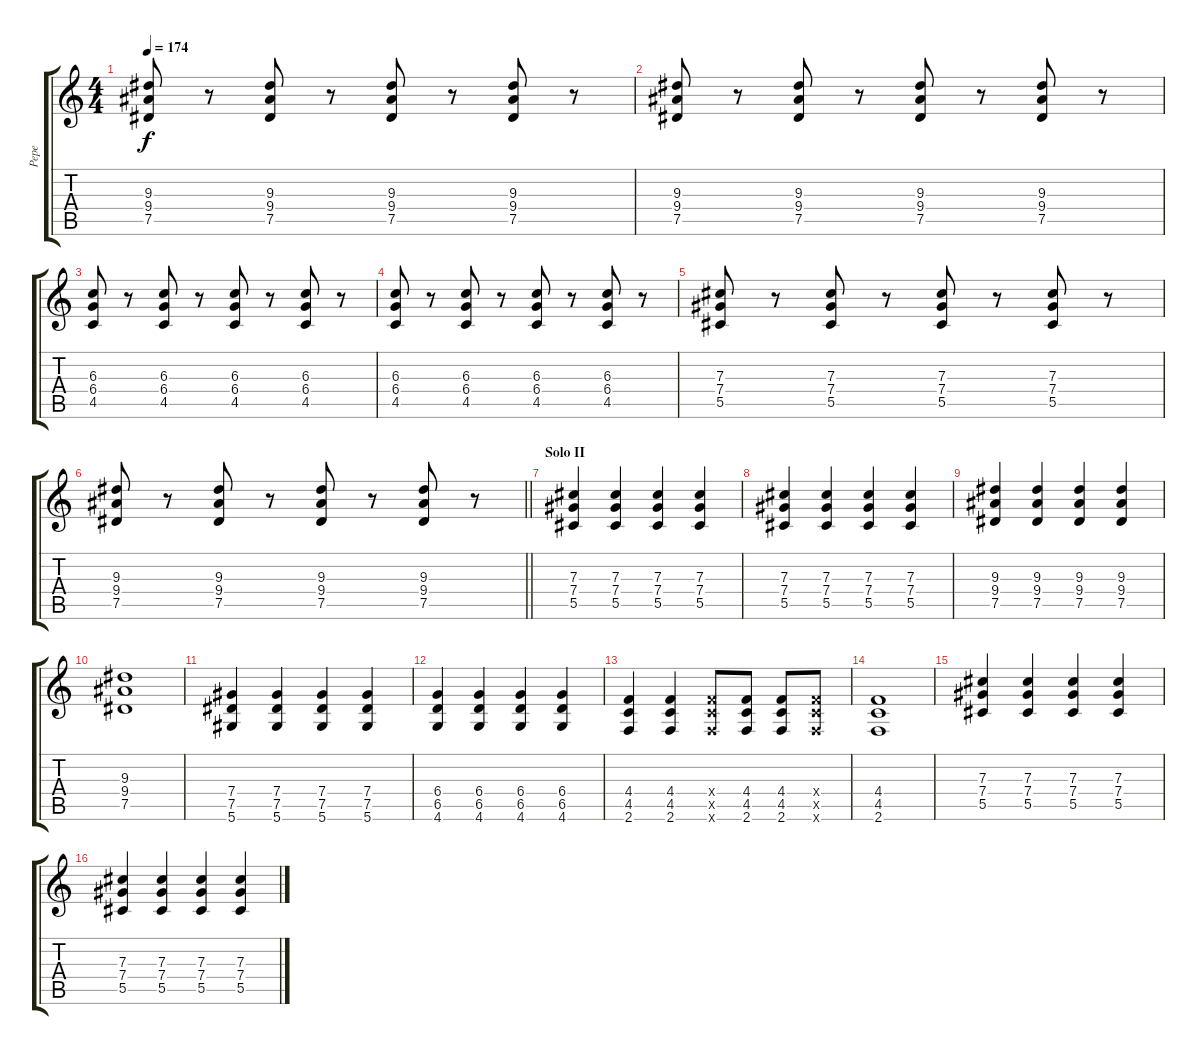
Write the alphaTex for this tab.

\track ("Pepe" "Pepe") {instrument distortionguitar}
\staff {score tabs}
\tuning (Eb4 Bb3 Gb3 Db3 Ab2 Eb2) {hide}
\ts (4 4)
\tempo 174
\clef g2
\ks c
(9.3 9.4 7.5).8{dy f} r.8 (9.3 9.4 7.5).8 r.8 (9.3 9.4 7.5).8 r.8 (9.3 9.4 7.5).8 r.8 |
(9.3 9.4 7.5).8 r.8 (9.3 9.4 7.5).8 r.8 (9.3 9.4 7.5).8 r.8 (9.3 9.4 7.5).8 r.8 |
(6.3 6.4 4.5).8 r.8 (6.3 6.4 4.5).8 r.8 (6.3 6.4 4.5).8 r.8 (6.3 6.4 4.5).8 r.8 |
(6.3 6.4 4.5).8 r.8 (6.3 6.4 4.5).8 r.8 (6.3 6.4 4.5).8 r.8 (6.3 6.4 4.5).8 r.8 |
(7.3 7.4 5.5).8 r.8 (7.3 7.4 5.5).8 r.8 (7.3 7.4 5.5).8 r.8 (7.3 7.4 5.5).8 r.8 |
\barLineRight lightlight
(9.3 9.4 7.5).8 r.8 (9.3 9.4 7.5).8 r.8 (9.3 9.4 7.5).8 r.8 (9.3 9.4 7.5).8 r.8 |
\section ("" "Solo II")
(7.3 7.4 5.5).4{volume 15} (7.3 7.4 5.5).4 (7.3 7.4 5.5).4 (7.3 7.4 5.5).4 |
(7.3 7.4 5.5).4 (7.3 7.4 5.5).4 (7.3 7.4 5.5).4 (7.3 7.4 5.5).4 |
(9.3 9.4 7.5).4 (9.3 9.4 7.5).4 (9.3 9.4 7.5).4 (9.3 9.4 7.5).4 |
(9.3 9.4 7.5).1 |
(7.4 7.5 5.6).4 (7.4 7.5 5.6).4 (7.4 7.5 5.6).4 (7.4 7.5 5.6).4 |
(6.4 6.5 4.6).4 (6.4 6.5 4.6).4 (6.4 6.5 4.6).4 (6.4 6.5 4.6).4 |
(4.4 4.5 2.6).4 (4.4 4.5 2.6).4 (4.4{x} 4.5{x} 2.6{x}).8 (4.4 4.5 2.6).8 (4.4 4.5 2.6).8 (4.4{x} 4.5{x} 2.6{x}).8 |
(4.4 4.5 2.6).1 |
(7.3 7.4 5.5).4 (7.3 7.4 5.5).4 (7.3 7.4 5.5).4 (7.3 7.4 5.5).4 |
(7.3 7.4 5.5).4 (7.3 7.4 5.5).4 (7.3 7.4 5.5).4 (7.3 7.4 5.5).4
